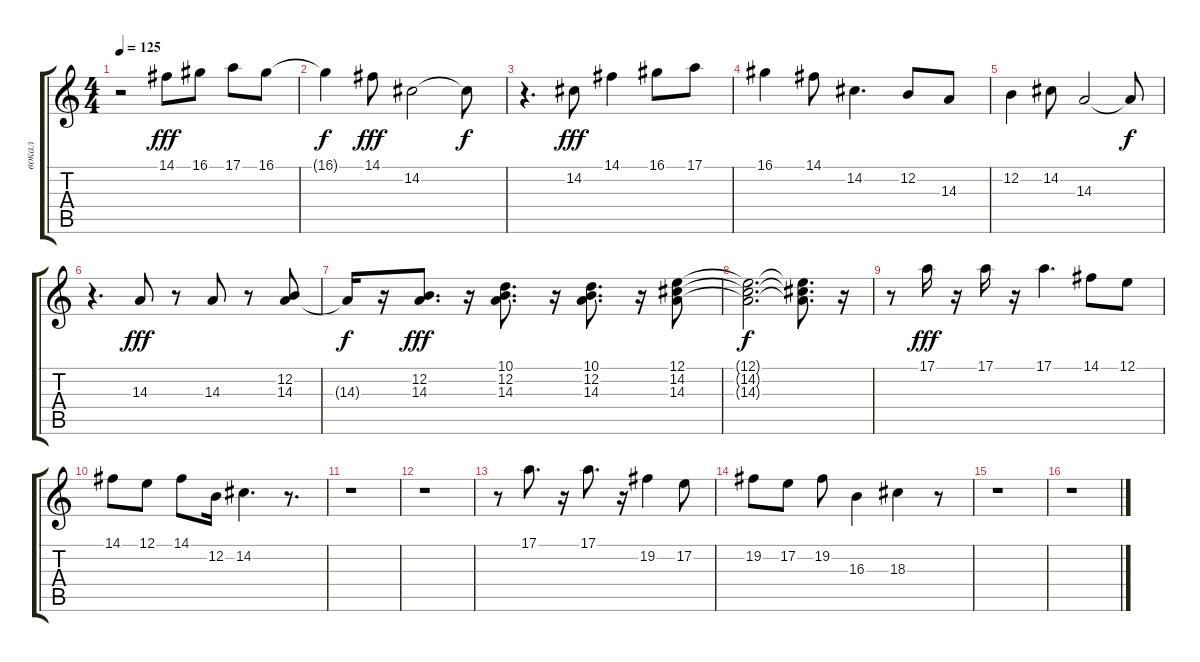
\track ("вокал" "вокал") {instrument flute}
\staff {score tabs}
\tuning (E4 B3 G3 D3 A2 E2) {hide}
\ts (4 4)
\tempo 125
\clef g2
\ks c
r.2{dy f} 14.1.8{dy fff} 16.1.8 17.1.8 16.1.8 |
16.1{t}.4{dy f} 14.1.8{dy fff} 14.2.2 14.2{t}.8{dy f} |
r.4{d} 14.2.8{dy fff} 14.1.4 16.1.8 17.1.8 |
16.1.4 14.1.8 14.2.4{d} 12.2.8 14.3.8 |
12.2.4 14.2.8 14.3.2 14.3{t}.8{dy f} |
r.4{d} 14.3.8{dy fff} r.8 14.3.8 r.8 (12.2 14.3).8 |
14.3{t}.16{dy f} r.16 (12.2 14.3).8{d dy fff} r.16 (10.1 12.2 14.3).8{d} r.16 (10.1 12.2 14.3).8{d} r.16 (12.1 14.2 14.3).8 |
(12.1{t} 14.2{t} 14.3{t}).2{d dy f} (12.1{t} 14.2{t} 14.3{t}).8{d} r.16 |
r.8 17.1.16{dy fff volume 12 instrument trombone} r.16 17.1.16 r.16 17.1.4{d} 14.1.8{volume 11} 12.1.8 |
14.1.8 12.1.8 14.1.8 12.2.16 14.2.4{d} r.8{d} |
r.1 |
r.1 |
r.8 17.1.8{d} r.16 17.1.8{d} r.16 19.2.4 17.2.8 |
19.2.8 17.2.8 19.2.8 16.3.4 18.3.4 r.8 |
r.1 |
r.1
